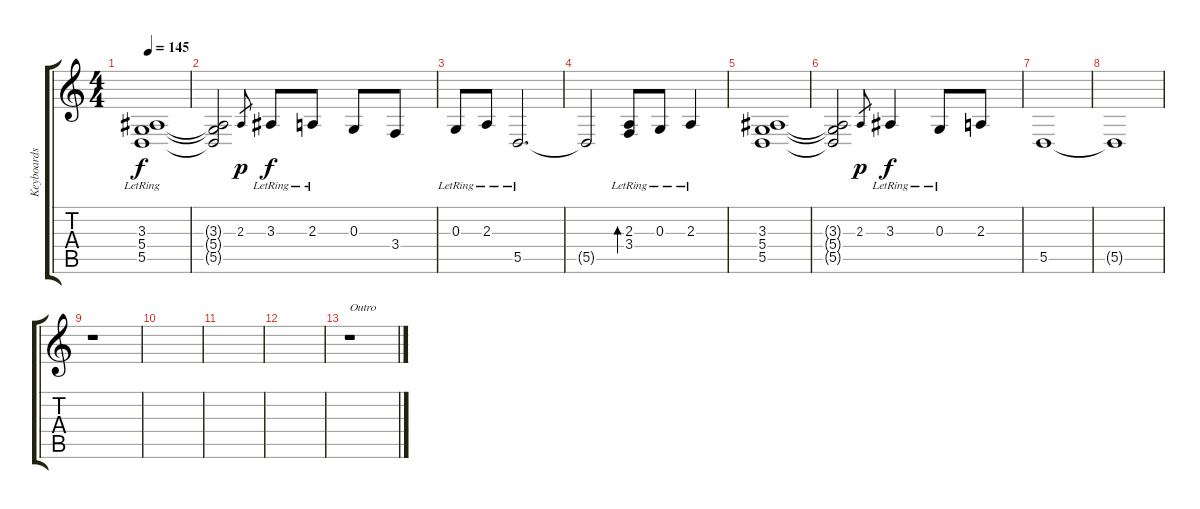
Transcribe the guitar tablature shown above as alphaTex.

\track ("Keyboards 1" "Keyboards ") {instrument electricpiano1}
\staff {score tabs}
\tuning (E4 B3 G3 D3 A2 D2) {hide}
\ts (4 4)
\tempo 145
\clef g2
\ks c
(3.3{lr} 5.4{lr} 5.5{lr}).1{dy f} |
(3.3{t} 5.4{t} 5.5{t}).2 2.3.8{gr dy p} 3.3{lr}.8{dy f} 2.3{lr}.8 0.3.8 3.4.8 |
0.3{lr}.8 2.3{lr}.8 5.5{lr}.2{d} |
5.5{t}.2 (2.3{lr} 3.4{lr}).8{bd 240} 0.3{lr}.8 2.3{lr}.4 |
(3.3 5.4 5.5).1 |
(3.3{t} 5.4{t} 5.5{t}).2 2.3.8{gr dy p} 3.3{lr}.4{dy f} 0.3{lr}.8 2.3.8 |
5.5.1 |
5.5{t}.1 |
r.1 |
|
|
|
r.1{txt "Outro"}
